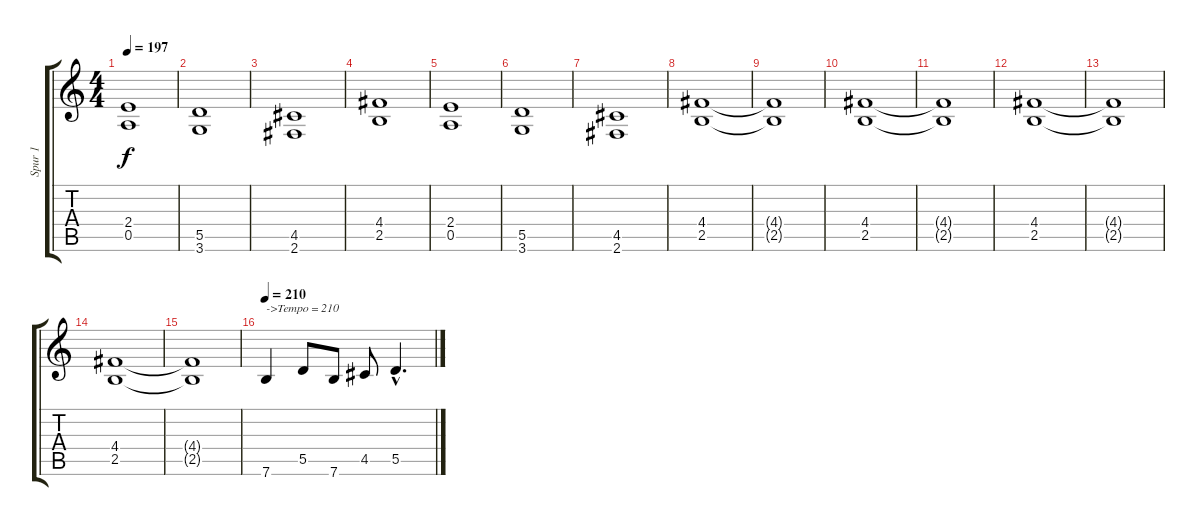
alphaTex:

\track ("Spur 1" "Spur 1") {instrument distortionguitar}
\staff {score tabs}
\tuning (E4 B3 G3 D3 A2 E2) {hide}
\ts (4 4)
\tempo 197
\clef g2
\ks c
(2.4 0.5).1{dy f} |
(5.5 3.6).1 |
(4.5 2.6).1 |
(4.4 2.5).1 |
(2.4 0.5).1 |
(5.5 3.6).1 |
(4.5 2.6).1 |
(4.4 2.5).1 |
(4.4{t} 2.5{t}).1 |
(4.4 2.5).1 |
(4.4{t} 2.5{t}).1 |
(4.4 2.5).1 |
(4.4{t} 2.5{t}).1 |
(4.4 2.5).1 |
(4.4{t} 2.5{t}).1 |
\tempo 210
7.6.4{txt "->Tempo = 210"} 5.5.8 7.6.8 4.5.8 5.5{hac}.4{d}
